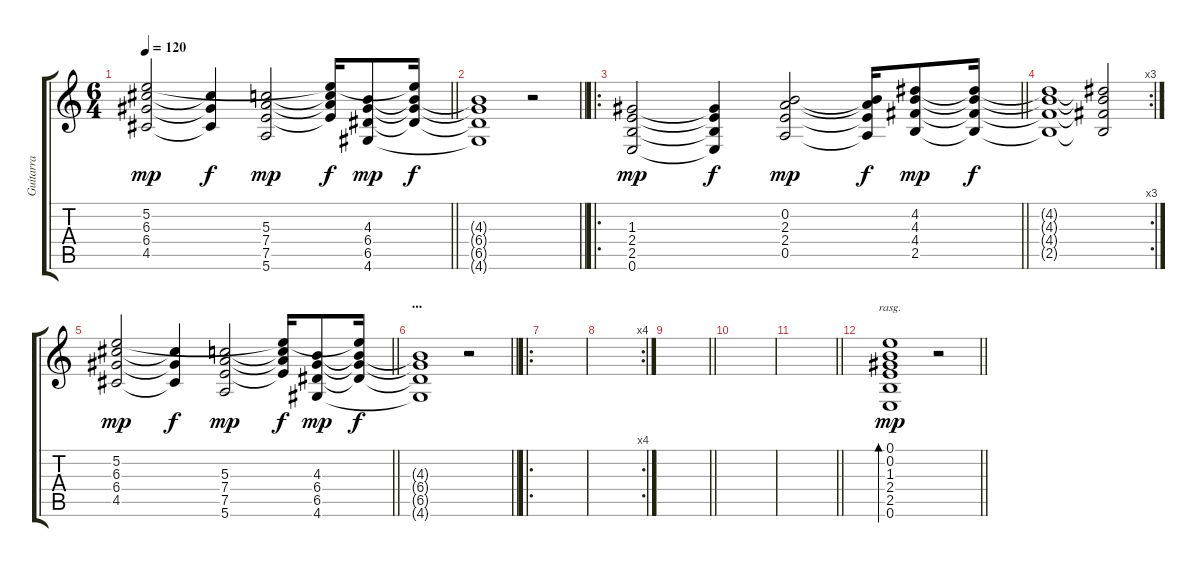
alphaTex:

\track ("Guitarra" "Guitarra") {instrument electricguitarclean}
\staff {score tabs}
\tuning (E4 B3 G3 D3 A2 E2) {hide}
\ts (6 4)
\tempo 120
\clef g2
\barLineRight lightlight
\ks c
(5.2 6.3 6.4 4.5).2{dy mp} (6.3{t} 6.4{t} 4.5{t}).4{dy f} (5.3 7.4 7.5 5.6).2{dy mp} (5.2{t} 5.3{t} 7.4{t} 7.5{t}).16{dy f} (4.3 6.4 6.5 4.6).8{dy mp} (5.2{t} 4.3{t} 6.4{t} 6.5{t}).16{dy f} |
\barLineRight lightlight
(4.3{t} 6.4{t} 6.5{t} 4.6{t}).1 r.2 |
\ro
\barLineRight lightlight
(1.3 2.4 2.5 0.6).2{dy mp} (1.3{t} 2.4{t} 2.5{t} 0.6{t}).4{dy f} (0.2 2.3 2.4 0.5).2{dy mp} (0.2{t} 2.3{t} 2.4{t} 0.5{t}).16{dy f} (4.2 4.3 4.4 2.5).8{dy mp} (4.2{t} 4.3{t} 4.4{t} 2.5{t}).16{dy f} |
\rc 3
(4.2{t} 4.3{t} 4.4{t} 2.5{t}).1 (4.2{t} 4.3{t} 4.4{t} 2.5{t}).2 |
\barLineRight lightlight
(5.2 6.3 6.4 4.5).2{dy mp} (6.3{t} 6.4{t} 4.5{t}).4{dy f} (5.3 7.4 7.5 5.6).2{dy mp} (5.2{t} 5.3{t} 7.4{t} 7.5{t}).16{dy f} (4.3 6.4 6.5 4.6).8{dy mp} (5.2{t} 4.3{t} 6.4{t} 6.5{t}).16{dy f} |
\section ("" "...")
\barLineRight lightlight
(4.3{t} 6.4{t} 6.5{t} 4.6{t}).1 r.2 |
\ro
|
\rc 4
|
\barLineRight lightlight
|
|
\barLineRight lightlight
|
\barLineRight lightlight
(0.1 0.2 1.3 2.4 2.5 0.6).1{bd 240 rasg ii dy mp} r.2
